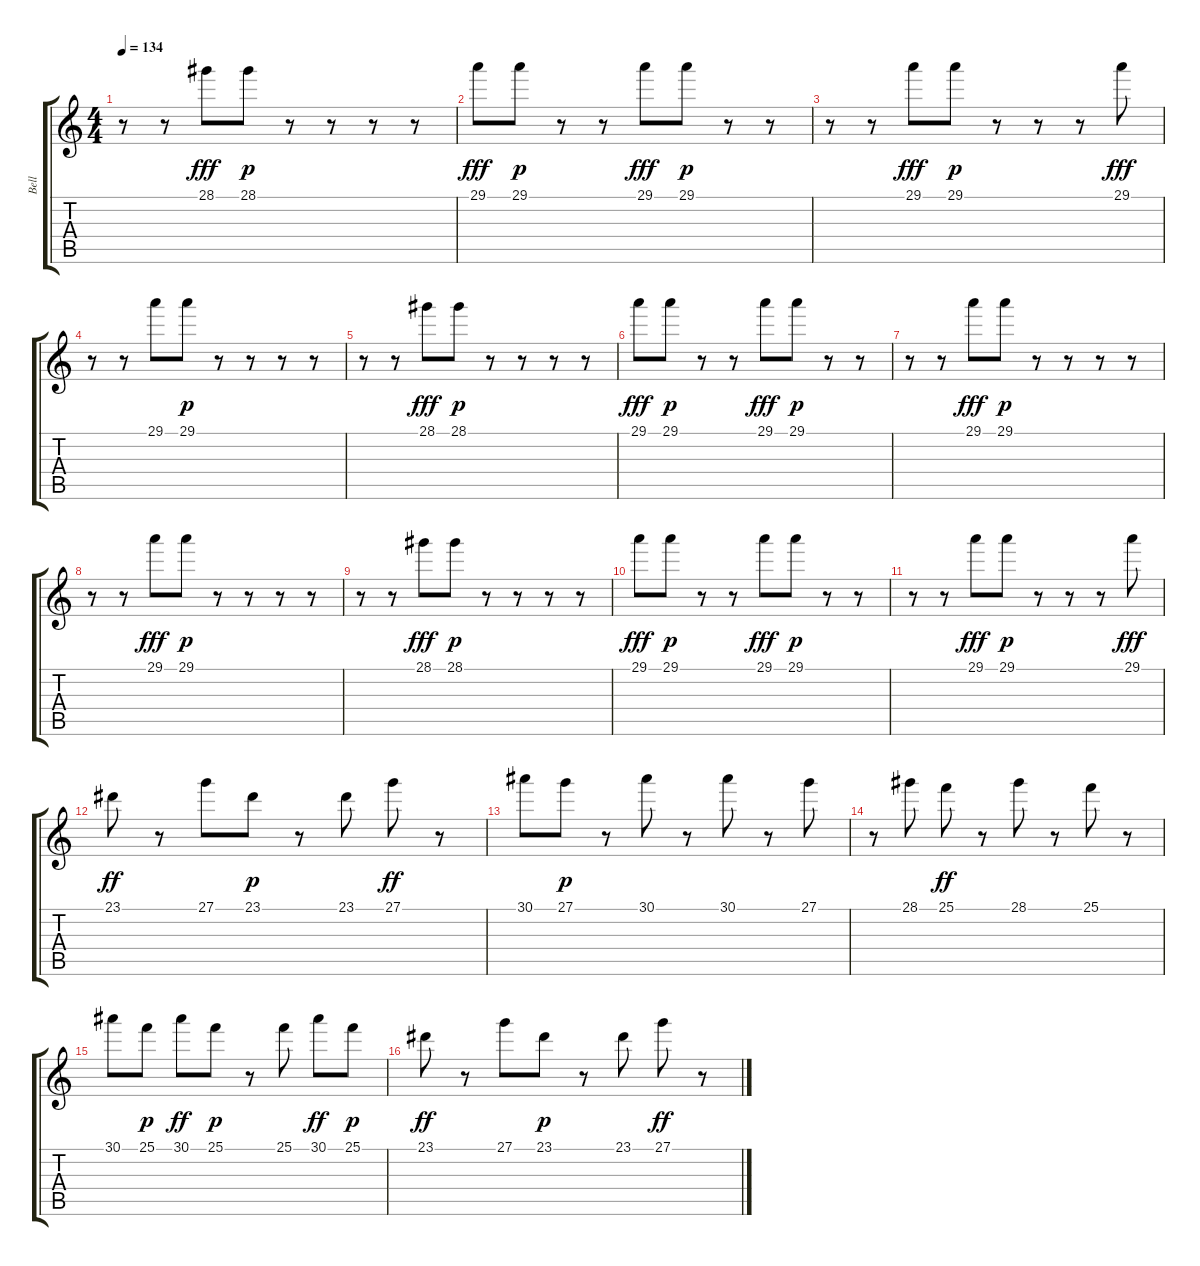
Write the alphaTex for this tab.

\track ("Bell" "Bell") {instrument glockenspiel}
\staff {score tabs}
\tuning (E4 B3 G3 D3 A2 E2) {hide}
\ts (4 4)
\tempo 134
\clef g2
\ks c
r.8{dy p} r.8 28.1.8{dy fff} 28.1.8{dy p} r.8 r.8 r.8 r.8 |
29.1.8{dy fff} 29.1.8{dy p} r.8 r.8 29.1.8{dy fff} 29.1.8{dy p} r.8 r.8 |
r.8 r.8 29.1.8{dy fff} 29.1.8{dy p} r.8 r.8 r.8 29.1.8{dy fff} |
r.8 r.8 29.1.8 29.1.8{dy p} r.8 r.8 r.8 r.8 |
r.8 r.8 28.1.8{dy fff} 28.1.8{dy p} r.8 r.8 r.8 r.8 |
29.1.8{dy fff} 29.1.8{dy p} r.8 r.8 29.1.8{dy fff} 29.1.8{dy p} r.8 r.8 |
r.8 r.8 29.1.8{dy fff} 29.1.8{dy p} r.8 r.8 r.8 r.8 |
r.8 r.8 29.1.8{dy fff} 29.1.8{dy p} r.8 r.8 r.8 r.8 |
r.8 r.8 28.1.8{dy fff} 28.1.8{dy p} r.8 r.8 r.8 r.8 |
29.1.8{dy fff} 29.1.8{dy p} r.8 r.8 29.1.8{dy fff} 29.1.8{dy p} r.8 r.8 |
r.8 r.8 29.1.8{dy fff} 29.1.8{dy p} r.8 r.8 r.8 29.1.8{dy fff} |
23.1.8{dy ff} r.8 27.1.8 23.1.8{dy p} r.8 23.1.8 27.1.8{dy ff} r.8 |
30.1.8 27.1.8{dy p} r.8 30.1.8 r.8 30.1.8 r.8 27.1.8 |
r.8 28.1.8 25.1.8{dy ff} r.8 28.1.8 r.8 25.1.8 r.8 |
30.1.8 25.1.8{dy p} 30.1.8{dy ff} 25.1.8{dy p} r.8 25.1.8 30.1.8{dy ff} 25.1.8{dy p} |
23.1.8{dy ff} r.8 27.1.8 23.1.8{dy p} r.8 23.1.8 27.1.8{dy ff} r.8
